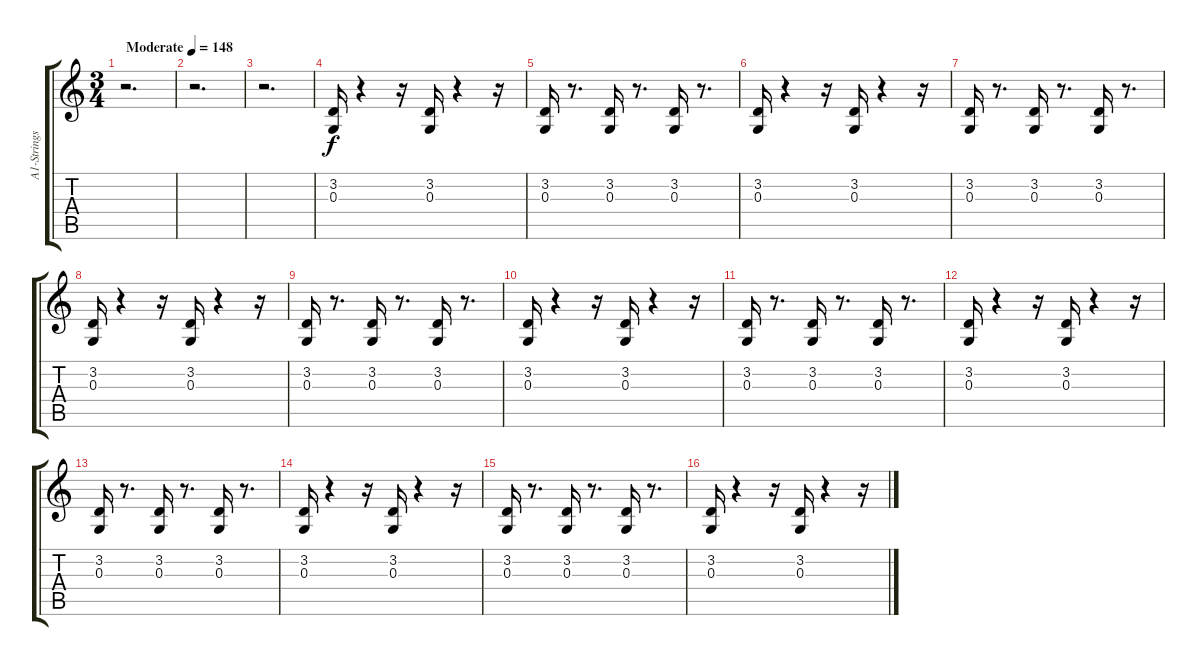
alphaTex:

\track ("A1-Strings     " "A1-Strings") {instrument stringensemble1}
\staff {score tabs}
\tuning (E4 B3 G3 D3 A2 E2) {hide}
\ts (3 4)
\tempo (148 "Moderate")
\clef g2
\ks c
r.2{d dy f instrument stringensemble1} |
r.2{d} |
r.2{d} |
(3.2 0.3).16 r.4 r.16 (3.2 0.3).16 r.4 r.16 |
(3.2 0.3).16 r.8{d} (3.2 0.3).16 r.8{d} (3.2 0.3).16 r.8{d} |
(3.2 0.3).16 r.4 r.16 (3.2 0.3).16 r.4 r.16 |
(3.2 0.3).16 r.8{d} (3.2 0.3).16 r.8{d} (3.2 0.3).16 r.8{d} |
(3.2 0.3).16 r.4 r.16 (3.2 0.3).16 r.4 r.16 |
(3.2 0.3).16 r.8{d} (3.2 0.3).16 r.8{d} (3.2 0.3).16 r.8{d} |
(3.2 0.3).16 r.4 r.16 (3.2 0.3).16 r.4 r.16 |
(3.2 0.3).16 r.8{d} (3.2 0.3).16 r.8{d} (3.2 0.3).16 r.8{d} |
(3.2 0.3).16 r.4 r.16 (3.2 0.3).16 r.4 r.16 |
(3.2 0.3).16 r.8{d} (3.2 0.3).16 r.8{d} (3.2 0.3).16 r.8{d} |
(3.2 0.3).16 r.4 r.16 (3.2 0.3).16 r.4 r.16 |
(3.2 0.3).16 r.8{d} (3.2 0.3).16 r.8{d} (3.2 0.3).16 r.8{d} |
(3.2 0.3).16 r.4 r.16 (3.2 0.3).16 r.4 r.16
